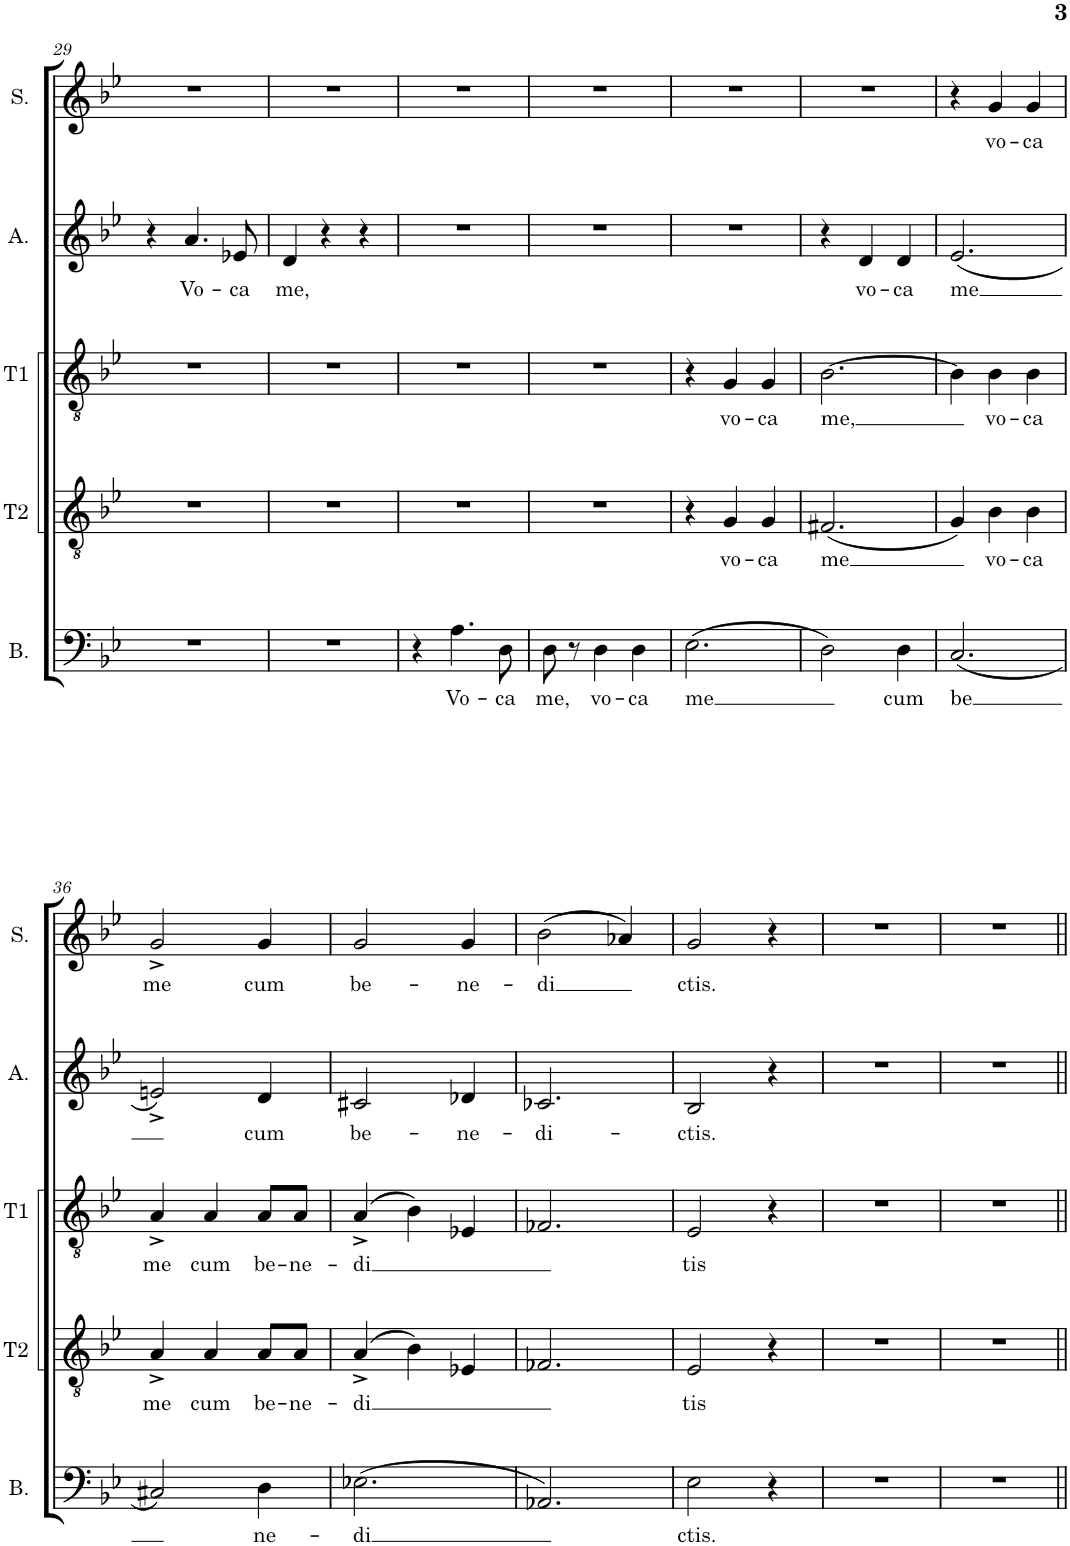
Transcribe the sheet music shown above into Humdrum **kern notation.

**kern	**text	**kern	**text	**kern	**text	**kern	**text	**kern	**text
*part5	*part5	*part4	*part4	*part3	*part3	*part2	*part2	*part1	*part1
*staff5	*staff5	*staff4	*staff4	*staff3	*staff3	*staff2	*staff2	*staff1	*staff1
*I"Bass	*	*I"Ténor	*	*I"Tenor	*	*I"Alto	*	*I"Soprano	*
*I'B.	*	*I'T2	*	*I'T1	*	*I'A.	*	*I'S.	*
!!LO:PB:g=z
*clefF4	*	*clefGv2	*	*clefGv2	*	*clefG2	*	*clefG2	*
*k[b-e-]	*	*k[b-e-]	*	*k[b-e-]	*	*k[b-e-]	*	*k[b-e-]	*
*M3/4	*	*M3/4	*	*M3/4	*	*M3/4	*	*M3/4	*
=29	=29	=29	=29	=29	=29	=29	=29	=29	=29
2.r	.	2.r	.	2.r	.	4r	.	2.r	.
!	!	!	!	!	!	!	!LO:LY:b	!	!
.	.	.	.	.	.	4.a/	Vo-	.	.
!	!	!	!	!	!	!	!LO:LY:b	!	!
.	.	.	.	.	.	8e-X/	-ca	.	.
=30	=30	=30	=30	=30	=30	=30	=30	=30	=30
!	!	!	!	!	!	!	!LO:LY:b	!	!
2.r	.	2.r	.	2.r	.	4d/	me,	2.r	.
.	.	.	.	.	.	4r	.	.	.
.	.	.	.	.	.	4r	.	.	.
=31	=31	=31	=31	=31	=31	=31	=31	=31	=31
4r	.	2.r	.	2.r	.	2.r	.	2.r	.
!	!LO:LY:b	!	!	!	!	!	!	!	!
4.A\	Vo-	.	.	.	.	.	.	.	.
!	!LO:LY:b	!	!	!	!	!	!	!	!
8D\	-ca	.	.	.	.	.	.	.	.
=32	=32	=32	=32	=32	=32	=32	=32	=32	=32
!	!LO:LY:b	!	!	!	!	!	!	!	!
8D\	me,	2.r	.	2.r	.	2.r	.	2.r	.
8r	.	.	.	.	.	.	.	.	.
!	!LO:LY:b	!	!	!	!	!	!	!	!
4D\	vo-	.	.	.	.	.	.	.	.
!	!LO:LY:b	!	!	!	!	!	!	!	!
4D\	-ca	.	.	.	.	.	.	.	.
=33	=33	=33	=33	=33	=33	=33	=33	=33	=33
!	!LO:LY:b	!	!	!	!	!	!	!	!
(2.E-\	me	4r	.	4r	.	2.r	.	2.r	.
!	!	!	!LO:LY:b	!	!LO:LY:b	!	!	!	!
.	.	4G/	vo-	4G/	vo-	.	.	.	.
!	!	!	!LO:LY:b	!	!LO:LY:b	!	!	!	!
.	.	4G/	-ca	4G/	-ca	.	.	.	.
=34	=34	=34	=34	=34	=34	=34	=34	=34	=34
!	!	!	!LO:LY:b	!	!LO:LY:b	!	!	!	!
2D\)	.	(2.F#X/	me	[2.B-\	me,	4r	.	2.r	.
!	!	!	!	!	!	!	!LO:LY:b	!	!
.	.	.	.	.	.	4d/	vo-	.	.
!	!LO:LY:b	!	!	!	!	!	!LO:LY:b	!	!
4D\	cum	.	.	.	.	4d/	-ca	.	.
=35	=35	=35	=35	=35	=35	=35	=35	=35	=35
!	!LO:LY:b	!	!	!	!	!	!LO:LY:b	!	!
(2.C/	be	4G/)	.	4B-\]	.	(2.e-/	me	4r	.
!	!	!	!LO:LY:b	!	!LO:LY:b	!	!	!	!LO:LY:b
.	.	4B-\	vo-	4B-\	vo-	.	.	4g/	vo-
!	!	!	!LO:LY:b	!	!LO:LY:b	!	!	!	!LO:LY:b
.	.	4B-\	-ca	4B-\	-ca	.	.	4g/	-ca
!!LO:LB:g=z
=36	=36	=36	=36	=36	=36	=36	=36	=36	=36
!	!	!	!LO:LY:b	!	!LO:LY:b	!	!	!	!LO:LY:b
2C#X/)	.	4A^/	me	4A^/	me	2en^/)	.	2g^/	me
!	!	!	!LO:LY:b	!	!LO:LY:b	!	!	!	!
.	.	4A/	cum	4A/	cum	.	.	.	.
!	!LO:LY:b	!	!LO:LY:b	!	!LO:LY:b	!	!LO:LY:b	!	!LO:LY:b
4D\	ne-	8A/L	be-	8A/L	be-	4d/	cum	4g/	cum
!	!	!	!LO:LY:b	!	!LO:LY:b	!	!	!	!
.	.	8A/J	-ne-	8A/J	-ne-	.	.	.	.
=37	=37	=37	=37	=37	=37	=37	=37	=37	=37
!	!LO:LY:b	!	!LO:LY:b	!	!LO:LY:b	!	!LO:LY:b	!	!LO:LY:b
(2.E-X\	-di	(4A^/	-di	(4A^/	-di	2c#X/	be-	2g/	be-
.	.	4B-\)	.	4B-\)	.	.	.	.	.
!	!	!	!	!	!	!	!LO:LY:b	!	!LO:LY:b
.	.	4E-X/	.	4E-X/	.	4d-X/	-ne-	4g/	-ne-
=38	=38	=38	=38	=38	=38	=38	=38	=38	=38
!	!	!	!	!	!	!	!LO:LY:b	!	!LO:LY:b
2.AA-X/)	.	2.F-X/	.	2.F-X/	.	2.c-X/	-di-	(2b-\	-di
.	.	.	.	.	.	.	.	4a-X/)	.
=39	=39	=39	=39	=39	=39	=39	=39	=39	=39
!	!LO:LY:b	!	!LO:LY:b	!	!LO:LY:b	!	!LO:LY:b	!	!LO:LY:b
2E-\	ctis.	2E-/	tis	2E-/	tis	2B-/	-ctis.	2g/	ctis.
4r	.	4r	.	4r	.	4r	.	4r	.
=40	=40	=40	=40	=40	=40	=40	=40	=40	=40
2.r	.	2.r	.	2.r	.	2.r	.	2.r	.
=41	=41	=41	=41	=41	=41	=41	=41	=41	=41
2.r	.	2.r	.	2.r	.	2.r	.	2.r	.
=||	=||	=||	=||	=||	=||	=||	=||	=||	=||
*-	*-	*-	*-	*-	*-	*-	*-	*-	*-
